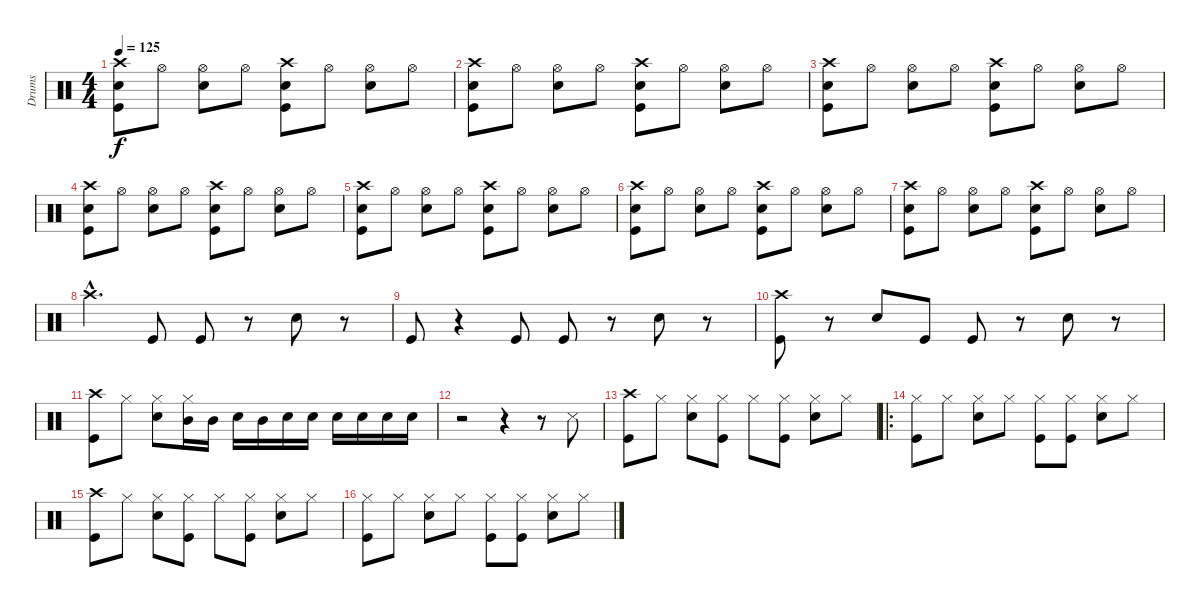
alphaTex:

\track ("Drums" "Drums") {instrument percussion}
\staff {score}
\articulation defaults
\ts (4 4)
\tempo 125
\clef neutral
\ks c
("Crash high (hit)" "Snare (hit) 2" "Kick (hit)").8{dy f} "Hi-Hat (open)".8 ("Hi-Hat (open)" "Snare (hit) 2").8 "Hi-Hat (open)".8 ("Crash high (hit)" "Snare (hit) 2" "Kick (hit)").8 "Hi-Hat (open)".8 ("Hi-Hat (open)" "Snare (hit) 2").8 "Hi-Hat (open)".8 |
("Crash high (hit)" "Snare (hit) 2" "Kick (hit)").8 "Hi-Hat (open)".8 ("Hi-Hat (open)" "Snare (hit) 2").8 "Hi-Hat (open)".8 ("Crash high (hit)" "Snare (hit) 2" "Kick (hit)").8 "Hi-Hat (open)".8 ("Hi-Hat (open)" "Snare (hit) 2").8 "Hi-Hat (open)".8 |
("Crash high (hit)" "Snare (hit) 2" "Kick (hit)").8 "Hi-Hat (open)".8 ("Hi-Hat (open)" "Snare (hit) 2").8 "Hi-Hat (open)".8 ("Crash high (hit)" "Snare (hit) 2" "Kick (hit)").8 "Hi-Hat (open)".8 ("Hi-Hat (open)" "Snare (hit) 2").8 "Hi-Hat (open)".8 |
("Crash high (hit)" "Snare (hit) 2" "Kick (hit)").8 "Hi-Hat (open)".8 ("Hi-Hat (open)" "Snare (hit) 2").8 "Hi-Hat (open)".8 ("Crash high (hit)" "Snare (hit) 2" "Kick (hit)").8 "Hi-Hat (open)".8 ("Hi-Hat (open)" "Snare (hit) 2").8 "Hi-Hat (open)".8 |
("Crash high (hit)" "Snare (hit) 2" "Kick (hit)").8 "Hi-Hat (open)".8 ("Hi-Hat (open)" "Snare (hit) 2").8 "Hi-Hat (open)".8 ("Crash high (hit)" "Snare (hit) 2" "Kick (hit)").8 "Hi-Hat (open)".8 ("Hi-Hat (open)" "Snare (hit) 2").8 "Hi-Hat (open)".8 |
("Crash high (hit)" "Snare (hit) 2" "Kick (hit)").8 "Hi-Hat (open)".8 ("Hi-Hat (open)" "Snare (hit) 2").8 "Hi-Hat (open)".8 ("Crash high (hit)" "Snare (hit) 2" "Kick (hit)").8 "Hi-Hat (open)".8 ("Hi-Hat (open)" "Snare (hit) 2").8 "Hi-Hat (open)".8 |
("Crash high (hit)" "Snare (hit) 2" "Kick (hit)").8 "Hi-Hat (open)".8 ("Hi-Hat (open)" "Snare (hit) 2").8 "Hi-Hat (open)".8 ("Crash high (hit)" "Snare (hit) 2" "Kick (hit)").8 "Hi-Hat (open)".8 ("Hi-Hat (open)" "Snare (hit) 2").8 "Hi-Hat (open)".8 |
"Crash high (hit)"{hac}.4{d} "Kick (hit)".8 "Kick (hit)".8 r.8 "Snare (hit) 2".8 r.8 |
"Kick (hit)".8 r.4 "Kick (hit)".8 "Kick (hit)".8 r.8 "Snare (hit) 2".8 r.8 |
("Crash high (hit)" "Kick (hit)").8 r.8 "Snare (hit) 2".8 "Kick (hit)".8 "Kick (hit)".8 r.8 "Snare (hit) 2".8 r.8 |
("Crash high (hit)" "Kick (hit)").8 "Hi-Hat (closed)".8 ("Hi-Hat (closed)" "Snare (hit) 2").8 ("Hi-Hat (closed)" "Mid Tom (hit)").16 "Mid Tom (hit)".16 "Snare (hit) 2".16 "Mid Tom (hit)".16 "Snare (hit) 2".16 "Snare (hit) 2".16 "Snare (hit) 2".16 "Snare (hit) 2".16 "Snare (hit) 2".16 "Snare (hit) 2".16 |
r.2 r.4 r.8 "Snare (side stick) 3".8 |
("Crash high (hit)" "Kick (hit)").8 "Hi-Hat (closed)".8 ("Hi-Hat (closed)" "Snare (hit) 2").8 ("Hi-Hat (closed)" "Kick (hit)").8 "Hi-Hat (closed)".8 ("Hi-Hat (closed)" "Kick (hit)").8 ("Hi-Hat (closed)" "Snare (hit) 2").8 "Hi-Hat (closed)".8 |
\ro
("Hi-Hat (closed)" "Kick (hit)").8 "Hi-Hat (closed)".8 ("Hi-Hat (closed)" "Snare (hit) 2").8 "Hi-Hat (closed)".8 ("Hi-Hat (closed)" "Kick (hit)").8 ("Hi-Hat (closed)" "Kick (hit)").8 ("Hi-Hat (closed)" "Snare (hit) 2").8 "Hi-Hat (closed)".8 |
("Crash high (hit)" "Kick (hit)").8 "Hi-Hat (closed)".8 ("Hi-Hat (closed)" "Snare (hit) 2").8 ("Hi-Hat (closed)" "Kick (hit)").8 "Hi-Hat (closed)".8 ("Hi-Hat (closed)" "Kick (hit)").8 ("Hi-Hat (closed)" "Snare (hit) 2").8 "Hi-Hat (closed)".8 |
("Hi-Hat (closed)" "Kick (hit)").8 "Hi-Hat (closed)".8 ("Hi-Hat (closed)" "Snare (hit) 2").8 "Hi-Hat (closed)".8 ("Hi-Hat (closed)" "Kick (hit)").8 ("Hi-Hat (closed)" "Kick (hit)").8 ("Hi-Hat (closed)" "Snare (hit) 2").8 "Hi-Hat (closed)".8
